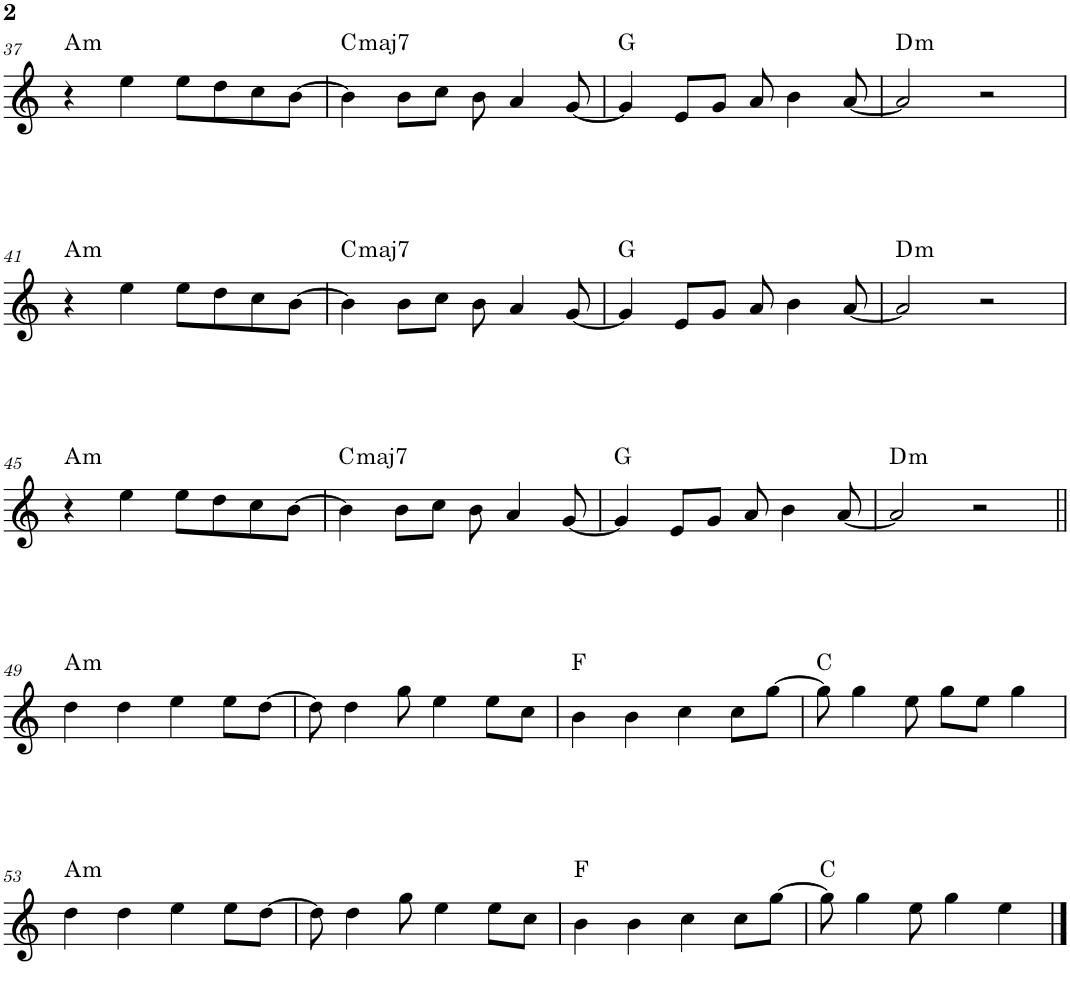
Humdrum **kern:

**kern	**harte
*part1	*part1
*staff1	*
*I"Piano	*
*I'Pno.	*
!!LO:PB:g=z
*clefG2	*
*k[]	*
*M4/4	*
=37	=37
!	!LO:H:kt=m
4r	A:min
4ee\	.
8ee\L	.
8dd\	.
8cc\	.
[8b\J	.
=38	=38
!	!LO:H:kt=maj7
4b\]	C:maj7
8b\L	.
8cc\J	.
8b\	.
4a/	.
[8g/	.
=39	=39
4g/]	G:maj
8e/L	.
8g/J	.
8a/	.
4b\	.
[8a/	.
=40	=40
!	!LO:H:kt=m
2a/]	D:min
2r	.
!!LO:LB:g=z
=41	=41
!	!LO:H:kt=m
4r	A:min
4ee\	.
8ee\L	.
8dd\	.
8cc\	.
[8b\J	.
=42	=42
!	!LO:H:kt=maj7
4b\]	C:maj7
8b\L	.
8cc\J	.
8b\	.
4a/	.
[8g/	.
=43	=43
4g/]	G:maj
8e/L	.
8g/J	.
8a/	.
4b\	.
[8a/	.
=44	=44
!	!LO:H:kt=m
2a/]	D:min
2r	.
!!LO:LB:g=z
=45	=45
!	!LO:H:kt=m
4r	A:min
4ee\	.
8ee\L	.
8dd\	.
8cc\	.
[8b\J	.
=46	=46
!	!LO:H:kt=maj7
4b\]	C:maj7
8b\L	.
8cc\J	.
8b\	.
4a/	.
[8g/	.
=47	=47
4g/]	G:maj
8e/L	.
8g/J	.
8a/	.
4b\	.
[8a/	.
=48	=48
!	!LO:H:kt=m
2a/]	D:min
2r	.
!!LO:LB:g=z
=49||	=49||
!	!LO:H:kt=m
4dd\	A:min
4dd\	.
4ee\	.
8ee\L	.
[8dd\J	.
=50	=50
8dd\]	.
4dd\	.
8gg\	.
4ee\	.
8ee\L	.
8cc\J	.
=51	=51
4b\	F:maj
4b\	.
4cc\	.
8cc\L	.
[8gg\J	.
=52	=52
8gg\]	C:maj
4gg\	.
8ee\	.
8gg\L	.
8ee\J	.
4gg\	.
!!LO:LB:g=z
=53	=53
!	!LO:H:kt=m
4dd\	A:min
4dd\	.
4ee\	.
8ee\L	.
[8dd\J	.
=54	=54
8dd\]	.
4dd\	.
8gg\	.
4ee\	.
8ee\L	.
8cc\J	.
=55	=55
4b\	F:maj
4b\	.
4cc\	.
8cc\L	.
[8gg\J	.
=56	=56
8gg\]	C:maj
4gg\	.
8ee\	.
4gg\	.
4ee\	.
==	==
*-	*-
